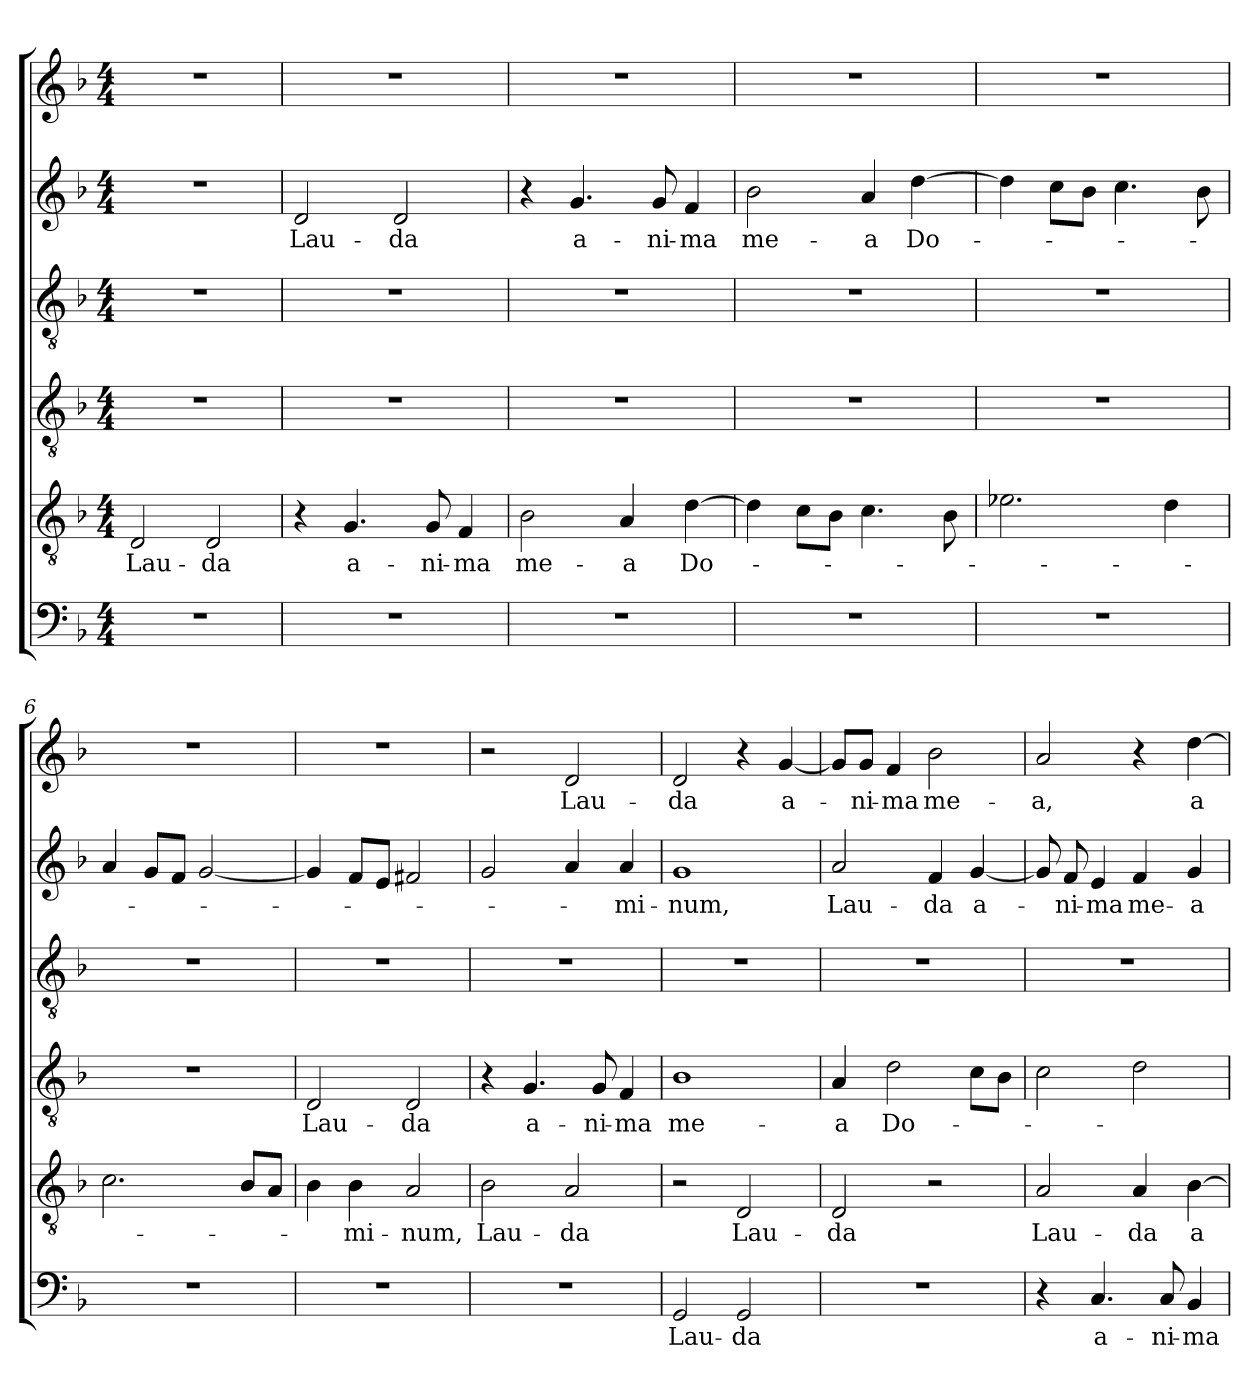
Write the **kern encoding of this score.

**kern	**text	**kern	**text	**kern	**text	**kern	**kern	**text	**kern	**text
*part6	*part6	*part5	*part5	*part4	*part4	*part3	*part2	*part2	*part1	*part1
*staff6	*staff6	*staff5	*staff5	*staff4	*staff4	*staff3	*staff2	*staff2	*staff1	*staff1
*clefF4	*	*clefGv2	*	*clefGv2	*	*clefGv2	*clefG2	*	*clefG2	*
*k[b-]	*	*k[b-]	*	*k[b-]	*	*k[b-]	*k[b-]	*	*k[b-]	*
*F:	*	*F:	*	*F:	*	*F:	*F:	*	*F:	*
*M4/4	*	*M4/4	*	*M4/4	*	*M4/4	*M4/4	*	*M4/4	*
=1	=1	=1	=1	=1	=1	=1	=1	=1	=1	=1
1r	.	2D/	Lau-	1r	.	1r	1r	.	1r	.
.	.	2D/	-da	.	.	.	.	.	.	.
=2	=2	=2	=2	=2	=2	=2	=2	=2	=2	=2
1r	.	4r	.	1r	.	1r	2d/	Lau-	1r	.
.	.	4.G/	a-	.	.	.	.	.	.	.
.	.	.	.	.	.	.	2d/	-da	.	.
.	.	8G/	-ni-	.	.	.	.	.	.	.
.	.	4F/	-ma	.	.	.	.	.	.	.
=3	=3	=3	=3	=3	=3	=3	=3	=3	=3	=3
1r	.	2B-\	me-	1r	.	1r	4r	.	1r	.
.	.	.	.	.	.	.	4.g/	a-	.	.
.	.	4A/	-a	.	.	.	.	.	.	.
.	.	.	.	.	.	.	8g/	-ni-	.	.
.	.	[4d\	Do-	.	.	.	4f/	-ma	.	.
=4	=4	=4	=4	=4	=4	=4	=4	=4	=4	=4
1r	.	4d\]	.	1r	.	1r	2b-\	me-	1r	.
.	.	8c\L	.	.	.	.	.	.	.	.
.	.	8B-\J	.	.	.	.	.	.	.	.
.	.	4.c\	.	.	.	.	4a/	-a	.	.
.	.	.	.	.	.	.	[4dd\	Do-	.	.
.	.	8B-\	.	.	.	.	.	.	.	.
=5	=5	=5	=5	=5	=5	=5	=5	=5	=5	=5
1r	.	2.e-X\	.	1r	.	1r	4dd\]	.	1r	.
.	.	.	.	.	.	.	8cc\L	.	.	.
.	.	.	.	.	.	.	8b-\J	.	.	.
.	.	.	.	.	.	.	4.cc\	.	.	.
.	.	4d\	.	.	.	.	.	.	.	.
.	.	.	.	.	.	.	8b-\	.	.	.
=6	=6	=6	=6	=6	=6	=6	=6	=6	=6	=6
1r	.	2.c\	.	1r	.	1r	4a/	.	1r	.
.	.	.	.	.	.	.	8g/L	.	.	.
.	.	.	.	.	.	.	8f/J	.	.	.
.	.	.	.	.	.	.	[2g/	.	.	.
.	.	8B-/L	.	.	.	.	.	.	.	.
.	.	8A/J	.	.	.	.	.	.	.	.
!!LO:LB:g=z
=7	=7	=7	=7	=7	=7	=7	=7	=7	=7	=7
1r	.	4B-\	.	2D/	Lau-	1r	4g/]	.	1r	.
.	.	4B-\	-mi-	.	.	.	8f/L	.	.	.
.	.	.	.	.	.	.	8e/J	.	.	.
.	.	2A/	-num,	2D/	-da	.	2f#X/	.	.	.
=8	=8	=8	=8	=8	=8	=8	=8	=8	=8	=8
1r	.	2B-\	Lau-	4r	.	1r	2g/	.	2r	.
.	.	.	.	4.G/	a-	.	.	.	.	.
.	.	2A/	-da	.	.	.	4a/	.	2d/	Lau-
.	.	.	.	8G/	-ni-	.	.	.	.	.
.	.	.	.	4F/	-ma	.	4a/	-mi-	.	.
=9	=9	=9	=9	=9	=9	=9	=9	=9	=9	=9
2GG/	Lau-	2r	.	1B-	me-	1r	1g	-num,	2d/	-da
2GG/	-da	2D/	Lau-	.	.	.	.	.	4r	.
.	.	.	.	.	.	.	.	.	[4g/	a-
=10	=10	=10	=10	=10	=10	=10	=10	=10	=10	=10
1r	.	2D/	-da	4A/	-a	1r	2a/	Lau-	8g/L]	.
.	.	.	.	.	.	.	.	.	8g/J	-ni-
.	.	.	.	2d\	Do-	.	.	.	4f/	-ma
.	.	2r	.	.	.	.	4f/	-da	2b-\	me-
.	.	.	.	8c\L	.	.	[4g/	a-	.	.
.	.	.	.	8B-\J	.	.	.	.	.	.
=11	=11	=11	=11	=11	=11	=11	=11	=11	=11	=11
4r	.	2A/	Lau-	2c\	.	1r	8g/]	.	2a/	-a,
.	.	.	.	.	.	.	8f/	-ni-	.	.
4.C/	a-	.	.	.	.	.	4e/	-ma	.	.
.	.	4A/	-da	2d\	.	.	4f/	me-	4r	.
8C/	-ni-	.	.	.	.	.	.	.	.	.
4BB-/	-ma	[4B-\	a-	.	.	.	4g/	-a	[4dd\	a-
=	=	=	=	=	=	=	=	=	=	=
*-	*-	*-	*-	*-	*-	*-	*-	*-	*-	*-
